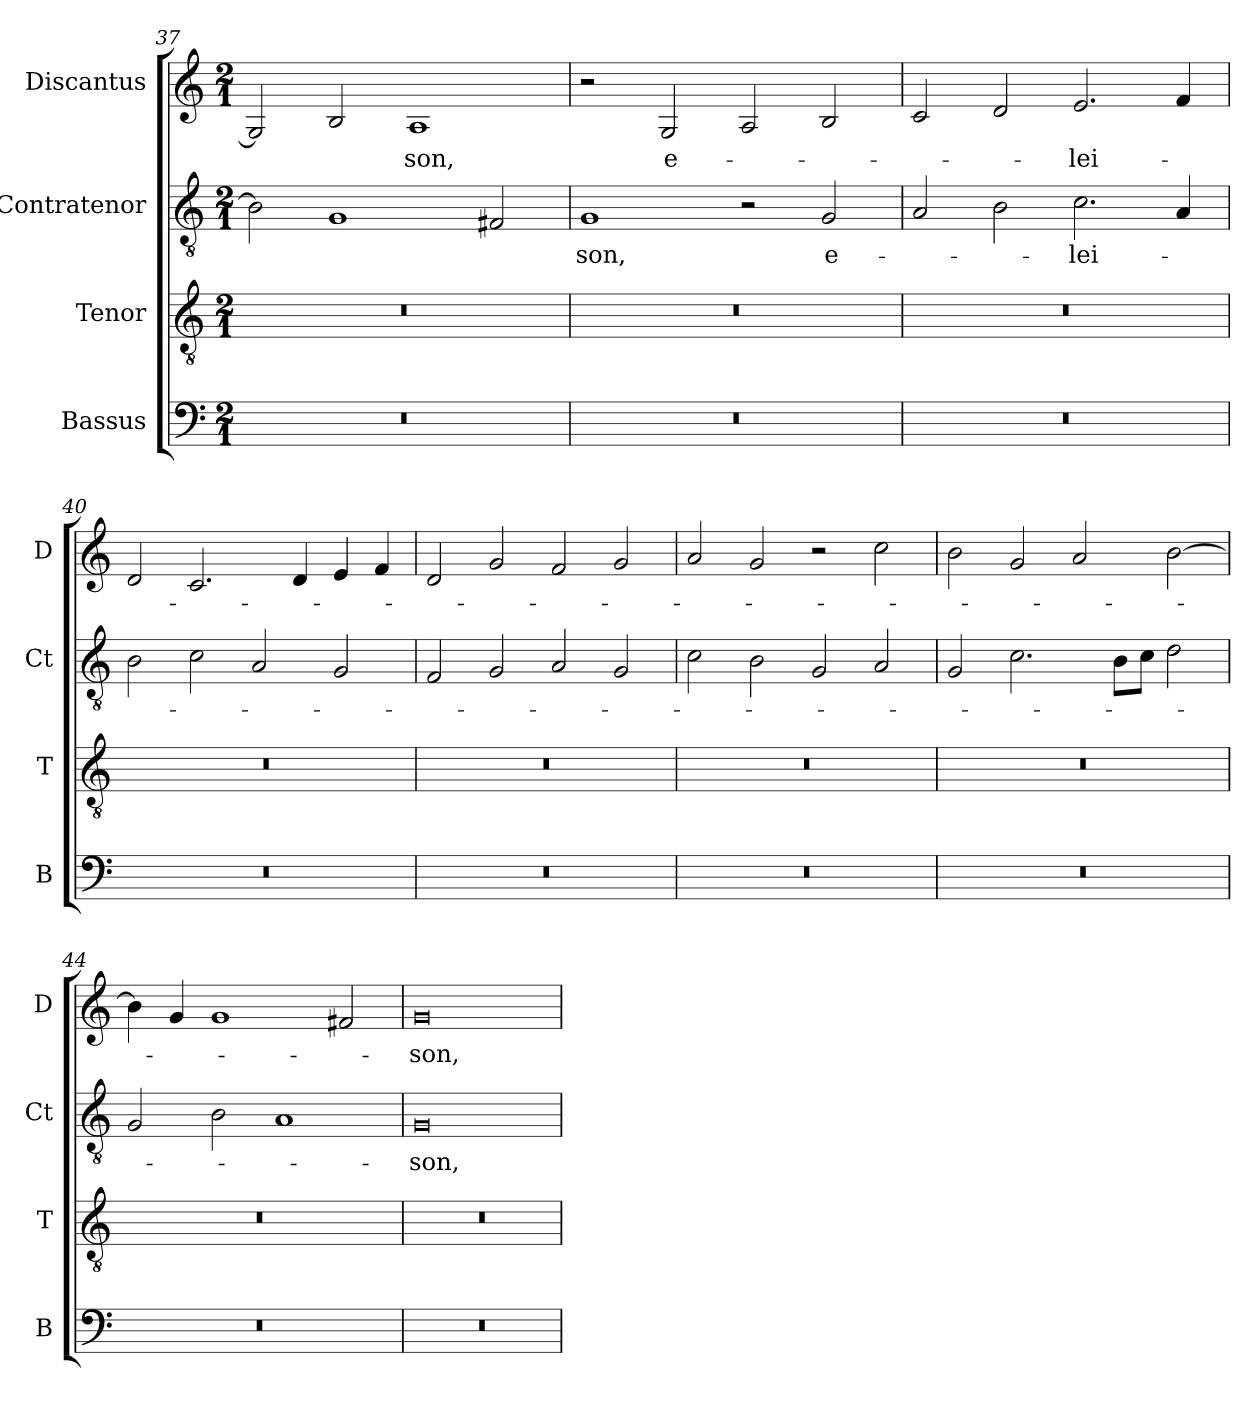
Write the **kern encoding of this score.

**kern	**kern	**kern	**text	**kern	**text
*part4	*part3	*part2	*part2	*part1	*part1
*staff4	*staff3	*staff2	*staff2	*staff1	*staff1
*I"Bassus	*I"Tenor	*I"Contratenor	*	*I"Discantus	*
*I'B	*I'T	*I'Ct	*	*I'D	*
*clefF4	*clefGv2	*clefGv2	*	*clefG2	*
*k[]	*k[]	*k[]	*	*k[]	*
*M2/1	*M2/1	*M2/1	*	*M2/1	*
=37	=37	=37	=37	=37	=37
0r	0r	2B\]	.	2G/]	.
.	.	1G	.	2B/	.
.	.	.	.	1A	-son,
.	.	2F#X/	.	.	.
=38	=38	=38	=38	=38	=38
0r	0r	1G	-son,	2r	.
.	.	.	.	2G/	e-
.	.	2r	.	2A/	.
.	.	2G/	e-	2B/	.
=39	=39	=39	=39	=39	=39
0r	0r	2A/	.	2c/	.
.	.	2B\	.	2d/	.
.	.	2.c\	-lei-	2.e/	-lei-
.	.	4A/	.	4f/	.
=40	=40	=40	=40	=40	=40
0r	0r	2B\	.	2d/	.
.	.	2c\	.	2.c/	.
.	.	2A/	.	.	.
.	.	.	.	4d/	.
.	.	2G/	.	4e/	.
.	.	.	.	4f/	.
=41	=41	=41	=41	=41	=41
0r	0r	2F/	.	2d/	.
.	.	2G/	.	2g/	.
.	.	2A/	.	2f/	.
.	.	2G/	.	2g/	.
=42	=42	=42	=42	=42	=42
0r	0r	2c\	.	2a/	.
.	.	2B\	.	2g/	.
.	.	2G/	.	2r	.
.	.	2A/	.	2cc\	.
=43	=43	=43	=43	=43	=43
0r	0r	2G/	.	2b\	.
.	.	2.c\	.	2g/	.
.	.	.	.	2a/	.
.	.	8B\L	.	.	.
.	.	8c\J	.	.	.
.	.	2d\	.	[2b\	.
=44	=44	=44	=44	=44	=44
0r	0r	2G/	.	4b\]	.
.	.	.	.	4g/	.
.	.	2B\	.	1g	.
.	.	1A	.	.	.
.	.	.	.	2f#X/	.
=45	=45	=45	=45	=45	=45
0r	0r	0G	-son,	0g	-son,
=	=	=	=	=	=
*-	*-	*-	*-	*-	*-
